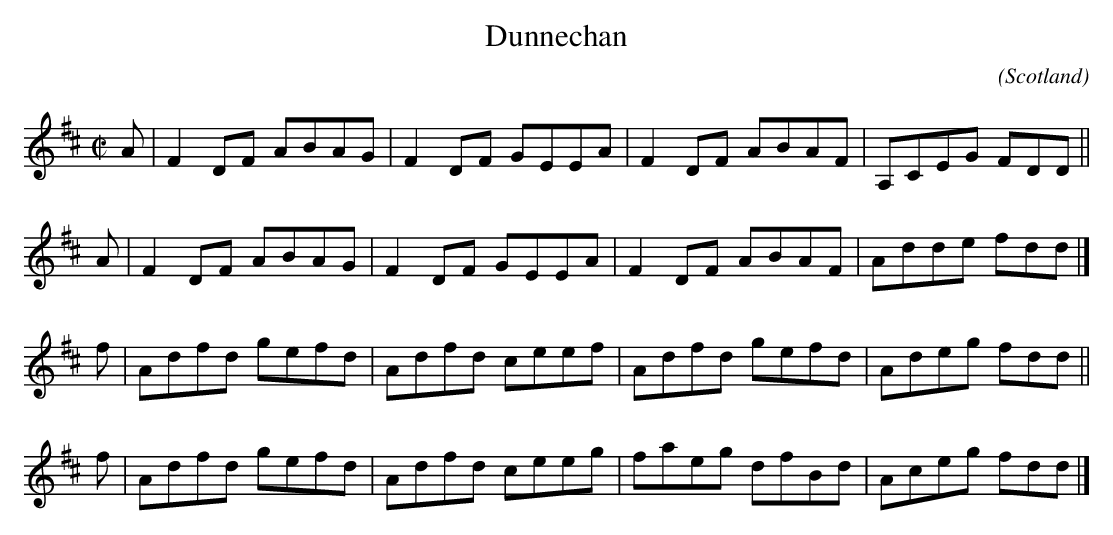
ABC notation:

X:1
T: Dunnechan
C:
O: Scotland
M: C|
L: 1/8
K: D
A | F2DF ABAG | F2DF GEEA | F2DF ABAF | A,CEG FDD ||
A | F2DF ABAG | F2DF GEEA | F2DF ABAF | Adde fdd |]
f | Adfd gefd | Adfd ceef | Adfd gefd | Adeg fdd ||
f | Adfd gefd | Adfd ceeg | faeg dfBd | Aceg fdd |]
